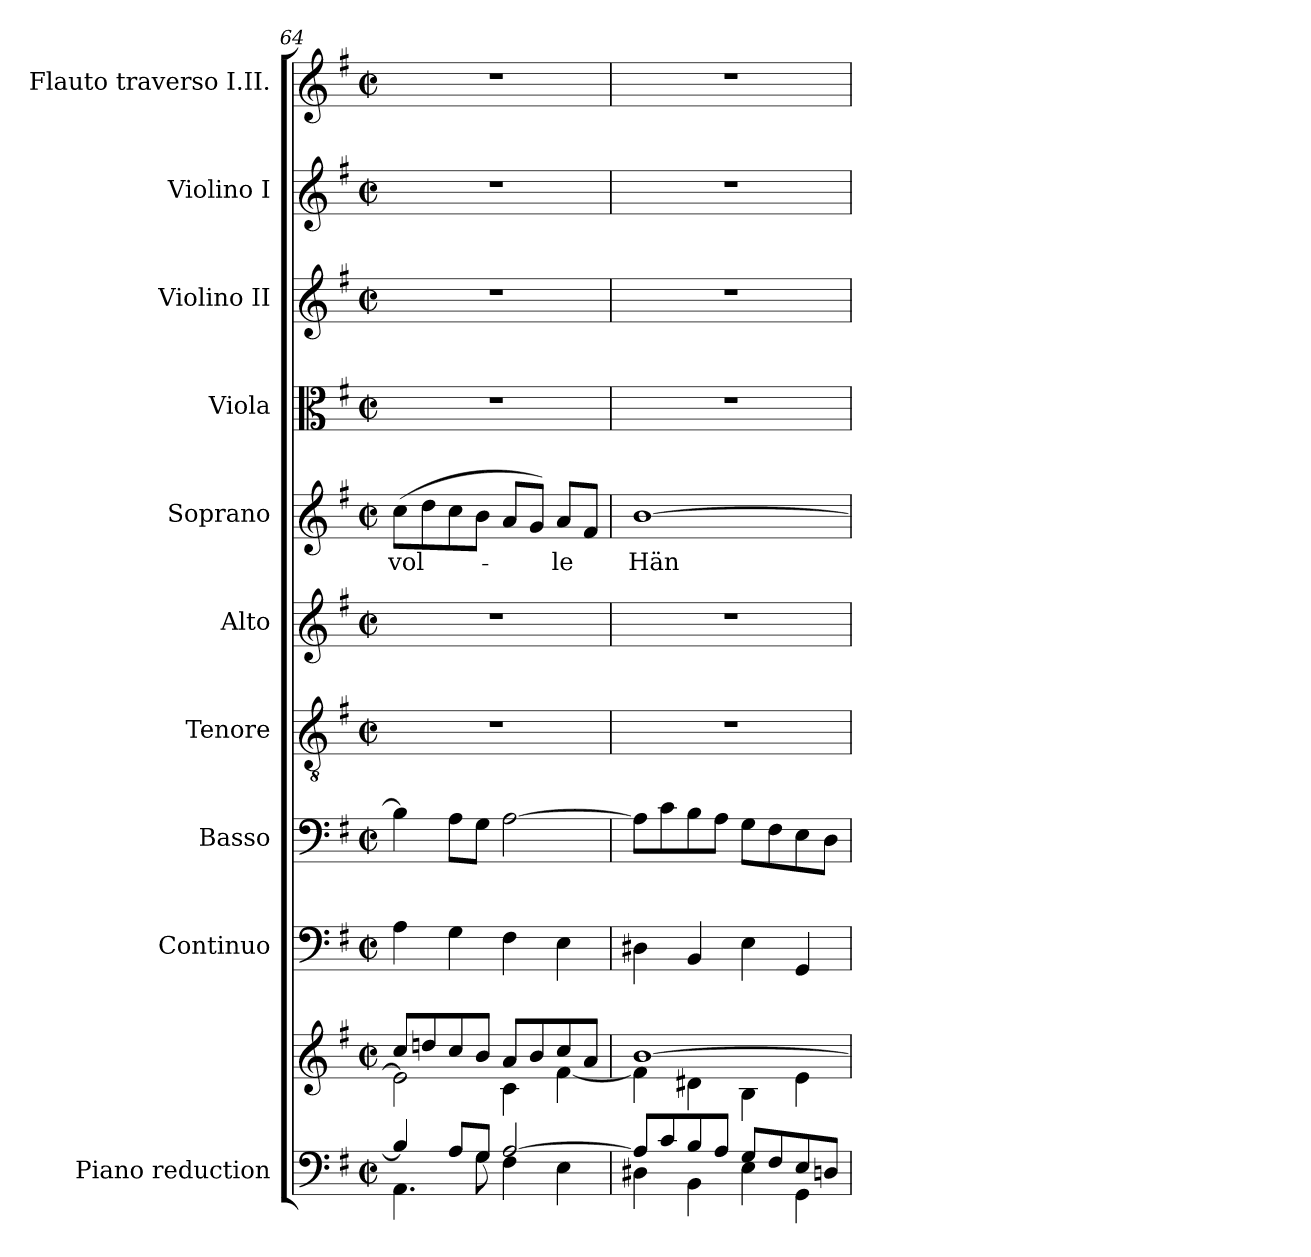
**kern	**kern	**kern	**kern	**kern	**kern	**kern	**text	**kern	**kern	**kern	**kern
*part10	*part10	*part9	*part8	*part7	*part6	*part5	*part5	*part4	*part3	*part2	*part1
*staff11	*staff10	*staff9	*staff8	*staff7	*staff6	*staff5	*staff5	*staff4	*staff3	*staff2	*staff1
*I"Piano reduction	*	*I"Continuo	*I"Basso	*I"Tenore	*I"Alto	*I"Soprano	*	*I"Viola	*I"Violino II	*I"Violino I	*I"Flauto traverso I.II.
*I'Pno	*	*	*	*	*	*	*	*I'Vla	*I'Vln	*I'Vln	*I'Fl
*clefF4	*clefG2	*clefF4	*clefF4	*clefGv2	*clefG2	*clefG2	*	*clefC3	*clefG2	*clefG2	*clefG2
*k[f#]	*k[f#]	*k[f#]	*k[f#]	*k[f#]	*k[f#]	*k[f#]	*	*k[f#]	*k[f#]	*k[f#]	*k[f#]
*M2/2	*M2/2	*M2/2	*M2/2	*M2/2	*M2/2	*M2/2	*	*M2/2	*M2/2	*M2/2	*M2/2
*met(c|)	*met(c|)	*met(c|)	*met(c|)	*met(c|)	*met(c|)	*met(c|)	*	*met(c|)	*met(c|)	*met(c|)	*met(c|)
=64	=64	=64	=64	=64	=64	=64	=64	=64	=64	=64	=64
*^	*^	*	*	*	*	*	*	*	*	*	*
!	!	!	!	!	!	!	!	!	!LO:LY:b	!	!	!	!
4B/]	4.AA\	8cc/L	2e\]	4A\	4B\]	1r	1r	(>8cc\L	-vol-	1r	1r	1r	1r
.	.	8ddn/	.	.	.	.	.	8dd\	.	.	.	.	.
8A/L	.	8cc/	.	4G\	8A\L	.	.	8cc\	.	.	.	.	.
8G/J	8G\	8b/J	.	.	8G\J	.	.	8b\J	.	.	.	.	.
[2A/	4F#\	8a/L	4c\	4F#\	[2A\	.	.	8a/L	.	.	.	.	.
.	.	8b/	.	.	.	.	.	8g/J)	.	.	.	.	.
!	!	!	!	!	!	!	!	!	!LO:LY:b	!	!	!	!
.	4E\	8cc/	[4f#\	4E\	.	.	.	8a/L	-le	.	.	.	.
.	.	8a/J	.	.	.	.	.	8f#/J	.	.	.	.	.
!!LO:PB:g=z
=65	=65	=65	=65	=65	=65	=65	=65	=65	=65	=65	=65	=65	=65
!	!	!	!	!	!	!	!	!	!LO:LY:b	!	!	!	!
8A/L]	4D#X\	[1b	4f#\]	4D#X\	8A\L]	1r	1r	[1b	Hän-	1r	1r	1r	1r
8c/	.	.	.	.	8c\	.	.	.	.	.	.	.	.
8B/	4BB\	.	4d#X\	4BB/	8B\	.	.	.	.	.	.	.	.
8A/J	.	.	.	.	8A\J	.	.	.	.	.	.	.	.
8G/L	4E\	.	4B\	4E\	8G\L	.	.	.	.	.	.	.	.
8F#/	.	.	.	.	8F#\	.	.	.	.	.	.	.	.
8E/	4GG\	.	4e\	4GG/	8E\	.	.	.	.	.	.	.	.
8Dn/J	.	.	.	.	8D\J	.	.	.	.	.	.	.	.
*v	*v	*	*	*	*	*	*	*	*	*	*	*	*
*	*v	*v	*	*	*	*	*	*	*	*	*	*
=	=	=	=	=	=	=	=	=	=	=	=
*-	*-	*-	*-	*-	*-	*-	*-	*-	*-	*-	*-
